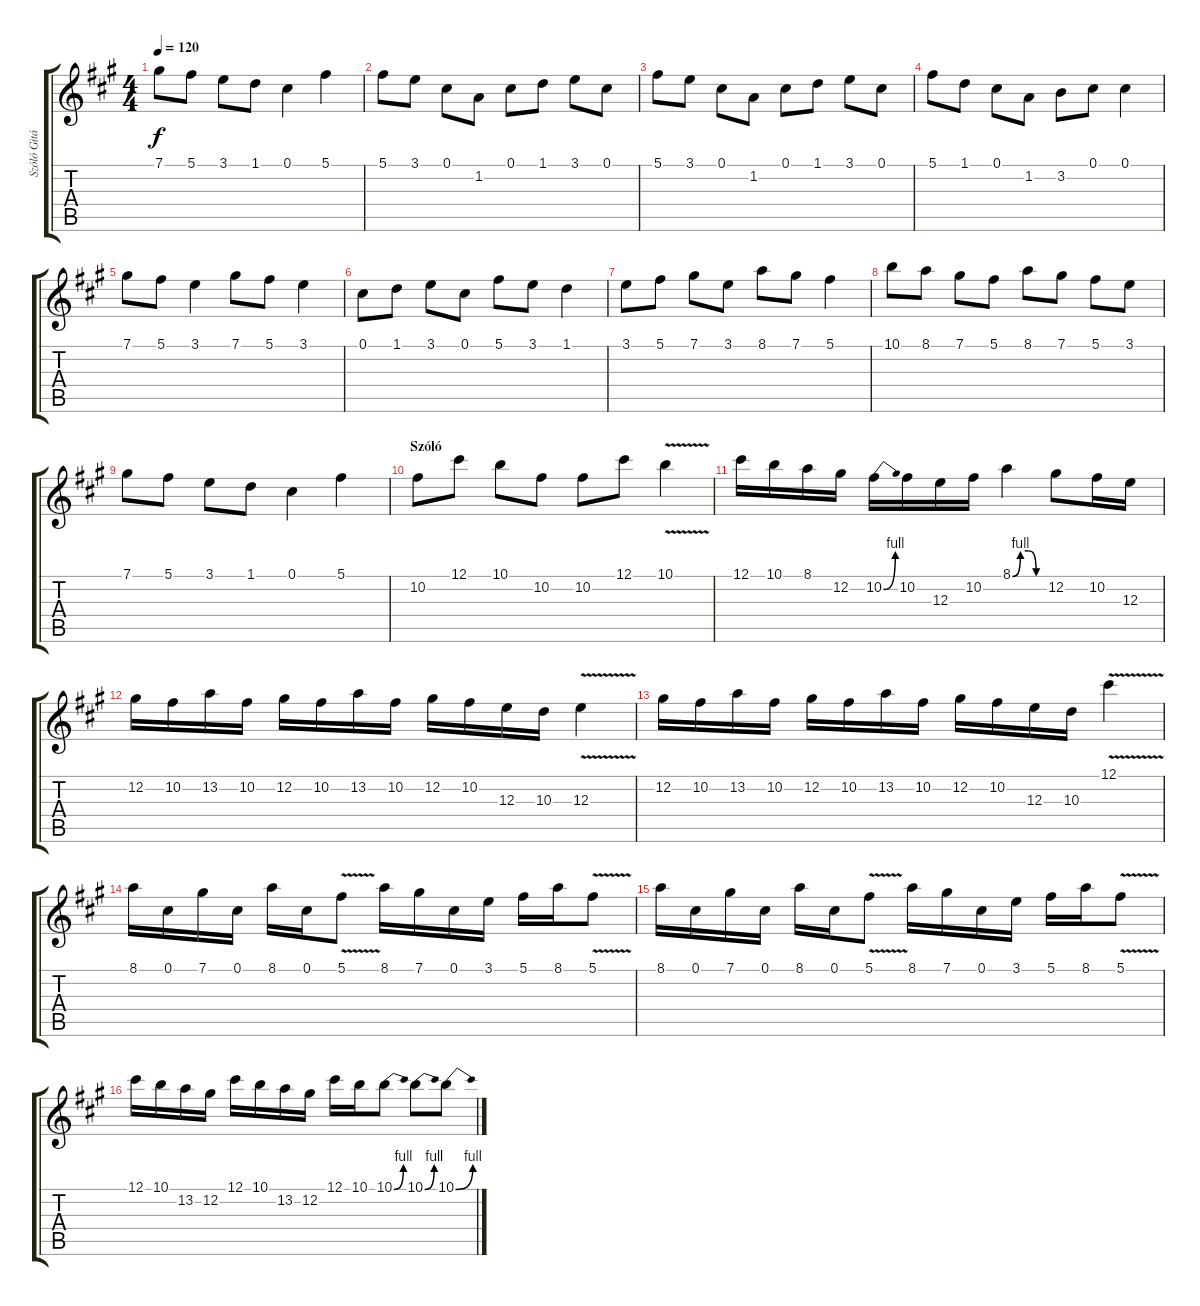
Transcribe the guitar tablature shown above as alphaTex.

\track ("Szóló Gitár 1" "Szóló Gitá") {instrument overdrivenguitar}
\staff {score tabs}
\tuning (Db4 Ab3 E3 B2 Gb2 Db2) {hide}
\ts (4 4)
\tempo 120
\clef g2
\ks a
7.1.8{dy f} 5.1.8 3.1.8 1.1.8 0.1.4 5.1.4 |
5.1.8 3.1.8 0.1.8 1.2.8 0.1.8 1.1.8 3.1.8 0.1.8 |
5.1.8 3.1.8 0.1.8 1.2.8 0.1.8 1.1.8 3.1.8 0.1.8 |
5.1.8 1.1.8 0.1.8 1.2.8 3.2.8 0.1.8 0.1.4 |
7.1.8 5.1.8 3.1.4 7.1.8 5.1.8 3.1.4 |
0.1.8 1.1.8 3.1.8 0.1.8 5.1.8 3.1.8 1.1.4 |
3.1.8 5.1.8 7.1.8 3.1.8 8.1.8 7.1.8 5.1.4 |
10.1.8 8.1.8 7.1.8 5.1.8 8.1.8 7.1.8 5.1.8 3.1.8 |
7.1.8 5.1.8 3.1.8 1.1.8 0.1.4 5.1.4 |
\section ("" "Szóló")
10.2.8 12.1.8 10.1.8 10.2.8 10.2.8 12.1.8 10.1{v}.4 |
12.1.16 10.1.16 8.1.16 12.2.16 10.2{be (bend 0 0 60 4)}.16 10.2.16 12.3.16 10.2.16 8.1{be (custom 0 0 15 4 30 4 45 0 60 0)}.4 12.2.8 10.2.16 12.3.16 |
12.2.16 10.2.16 13.2.16 10.2.16 12.2.16 10.2.16 13.2.16 10.2.16 12.2.16 10.2.16 12.3.16 10.3.16 12.3{v}.4 |
12.2.16 10.2.16 13.2.16 10.2.16 12.2.16 10.2.16 13.2.16 10.2.16 12.2.16 10.2.16 12.3.16 10.3.16 12.1{v}.4 |
8.1.16 0.1.16 7.1.16 0.1.16 8.1.16 0.1.16 5.1{v}.8 8.1.16 7.1.16 0.1.16 3.1.16 5.1.16 8.1.16 5.1{v}.8 |
8.1.16 0.1.16 7.1.16 0.1.16 8.1.16 0.1.16 5.1{v}.8 8.1.16 7.1.16 0.1.16 3.1.16 5.1.16 8.1.16 5.1{v}.8 |
12.1.16 10.1.16 13.2.16 12.2.16 12.1.16 10.1.16 13.2.16 12.2.16 12.1.16 10.1.16 10.1{be (bend 0 0 60 4)}.8 10.1{be (bend 0 0 60 4)}.8 10.1{be (bend 0 0 60 4)}.8
